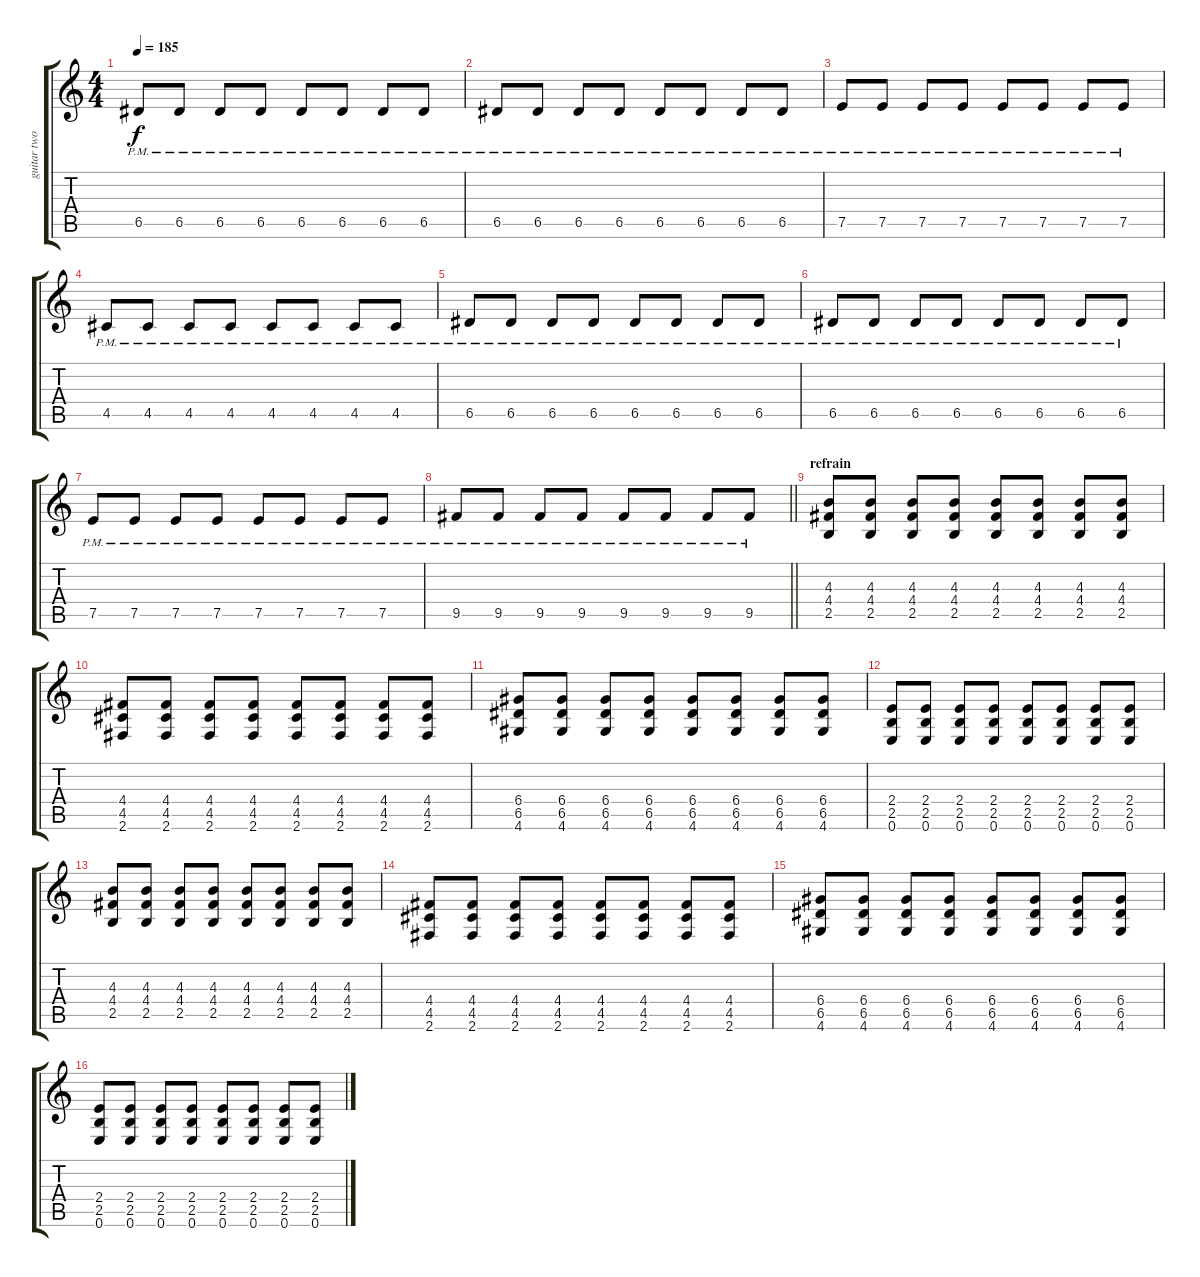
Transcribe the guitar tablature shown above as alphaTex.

\track ("guitar two" "guitar two") {instrument overdrivenguitar}
\staff {score tabs}
\tuning (E4 B3 G3 D3 A2 E2) {hide}
\ts (4 4)
\tempo 185
\clef g2
\ks c
6.5{pm}.8{dy f} 6.5{pm}.8 6.5{pm}.8 6.5{pm}.8 6.5{pm}.8 6.5{pm}.8 6.5{pm}.8 6.5{pm}.8 |
6.5{pm}.8 6.5{pm}.8 6.5{pm}.8 6.5{pm}.8 6.5{pm}.8 6.5{pm}.8 6.5{pm}.8 6.5{pm}.8 |
7.5{pm}.8 7.5{pm}.8 7.5{pm}.8 7.5{pm}.8 7.5{pm}.8 7.5{pm}.8 7.5{pm}.8 7.5{pm}.8 |
4.5{pm}.8 4.5{pm}.8 4.5{pm}.8 4.5{pm}.8 4.5{pm}.8 4.5{pm}.8 4.5{pm}.8 4.5{pm}.8 |
6.5{pm}.8 6.5{pm}.8 6.5{pm}.8 6.5{pm}.8 6.5{pm}.8 6.5{pm}.8 6.5{pm}.8 6.5{pm}.8 |
6.5{pm}.8 6.5{pm}.8 6.5{pm}.8 6.5{pm}.8 6.5{pm}.8 6.5{pm}.8 6.5{pm}.8 6.5{pm}.8 |
7.5{pm}.8 7.5{pm}.8 7.5{pm}.8 7.5{pm}.8 7.5{pm}.8 7.5{pm}.8 7.5{pm}.8 7.5{pm}.8 |
\barLineRight lightlight
9.5{pm}.8 9.5{pm}.8 9.5{pm}.8 9.5{pm}.8 9.5{pm}.8 9.5{pm}.8 9.5{pm}.8 9.5{pm}.8 |
\section ("" "refrain")
(4.3 4.4 2.5).8{instrument distortionguitar} (4.3 4.4 2.5).8 (4.3 4.4 2.5).8 (4.3 4.4 2.5).8 (4.3 4.4 2.5).8 (4.3 4.4 2.5).8 (4.3 4.4 2.5).8 (4.3 4.4 2.5).8 |
(4.4 4.5 2.6).8 (4.4 4.5 2.6).8 (4.4 4.5 2.6).8 (4.4 4.5 2.6).8 (4.4 4.5 2.6).8 (4.4 4.5 2.6).8 (4.4 4.5 2.6).8 (4.4 4.5 2.6).8 |
(6.4 6.5 4.6).8 (6.4 6.5 4.6).8 (6.4 6.5 4.6).8 (6.4 6.5 4.6).8 (6.4 6.5 4.6).8 (6.4 6.5 4.6).8 (6.4 6.5 4.6).8 (6.4 6.5 4.6).8 |
(2.4 2.5 0.6).8 (2.4 2.5 0.6).8 (2.4 2.5 0.6).8 (2.4 2.5 0.6).8 (2.4 2.5 0.6).8 (2.4 2.5 0.6).8 (2.4 2.5 0.6).8 (2.4 2.5 0.6).8 |
(4.3 4.4 2.5).8{instrument distortionguitar} (4.3 4.4 2.5).8 (4.3 4.4 2.5).8 (4.3 4.4 2.5).8 (4.3 4.4 2.5).8 (4.3 4.4 2.5).8 (4.3 4.4 2.5).8 (4.3 4.4 2.5).8 |
(4.4 4.5 2.6).8 (4.4 4.5 2.6).8 (4.4 4.5 2.6).8 (4.4 4.5 2.6).8 (4.4 4.5 2.6).8 (4.4 4.5 2.6).8 (4.4 4.5 2.6).8 (4.4 4.5 2.6).8 |
(6.4 6.5 4.6).8 (6.4 6.5 4.6).8 (6.4 6.5 4.6).8 (6.4 6.5 4.6).8 (6.4 6.5 4.6).8 (6.4 6.5 4.6).8 (6.4 6.5 4.6).8 (6.4 6.5 4.6).8 |
(2.4 2.5 0.6).8 (2.4 2.5 0.6).8 (2.4 2.5 0.6).8 (2.4 2.5 0.6).8 (2.4 2.5 0.6).8 (2.4 2.5 0.6).8 (2.4 2.5 0.6).8 (2.4 2.5 0.6).8
